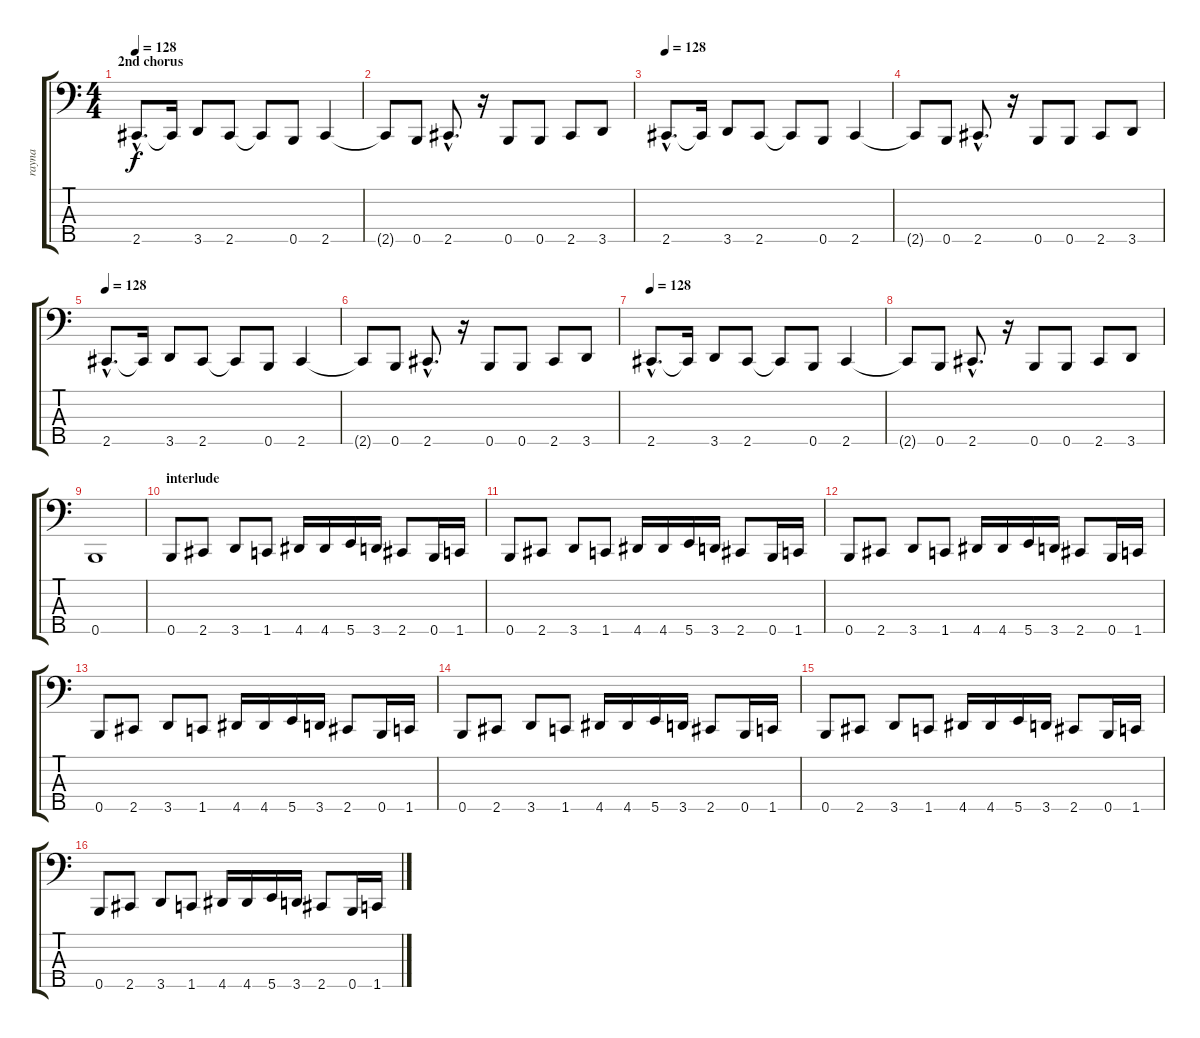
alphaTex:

\track ("rayna" "rayna") {instrument electricbassfinger}
\staff {score tabs}
\tuning (G2 D2 A1 E1 B0) {hide}
\ts (4 4)
\section ("" "2nd chorus")
\tempo 129
\tempo 128
\clef f4
\ks c
2.5{hac}.8{d dy f} 2.5{t}.16 3.5.8 2.5.8 2.5{t}.8 0.5.8 2.5.4 |
2.5{t}.8 0.5.8 2.5{hac}.8{d} r.16 0.5.8 0.5.8 2.5.8 3.5.8 |
\tempo 128
2.5{hac}.8{d} 2.5{t}.16 3.5.8 2.5.8 2.5{t}.8 0.5.8 2.5.4 |
2.5{t}.8 0.5.8 2.5{hac}.8{d} r.16 0.5.8 0.5.8 2.5.8 3.5.8 |
\tempo 128
2.5{hac}.8{d} 2.5{t}.16 3.5.8 2.5.8 2.5{t}.8 0.5.8 2.5.4 |
2.5{t}.8 0.5.8 2.5{hac}.8{d} r.16 0.5.8 0.5.8 2.5.8 3.5.8 |
\tempo 128
2.5{hac}.8{d} 2.5{t}.16 3.5.8 2.5.8 2.5{t}.8 0.5.8 2.5.4 |
2.5{t}.8 0.5.8 2.5{hac}.8{d} r.16 0.5.8 0.5.8 2.5.8 3.5.8 |
0.5.1 |
\section ("" "interlude")
0.5.8 2.5.8 3.5.8 1.5.8 4.5.16 4.5.16 5.5.16 3.5.16 2.5.8 0.5.16 1.5.16 |
0.5.8 2.5.8 3.5.8 1.5.8 4.5.16 4.5.16 5.5.16 3.5.16 2.5.8 0.5.16 1.5.16 |
0.5.8 2.5.8 3.5.8 1.5.8 4.5.16 4.5.16 5.5.16 3.5.16 2.5.8 0.5.16 1.5.16 |
0.5.8 2.5.8 3.5.8 1.5.8 4.5.16 4.5.16 5.5.16 3.5.16 2.5.8 0.5.16 1.5.16 |
0.5.8 2.5.8 3.5.8 1.5.8 4.5.16 4.5.16 5.5.16 3.5.16 2.5.8 0.5.16 1.5.16 |
0.5.8 2.5.8 3.5.8 1.5.8 4.5.16 4.5.16 5.5.16 3.5.16 2.5.8 0.5.16 1.5.16 |
0.5.8 2.5.8 3.5.8 1.5.8 4.5.16 4.5.16 5.5.16 3.5.16 2.5.8 0.5.16 1.5.16
